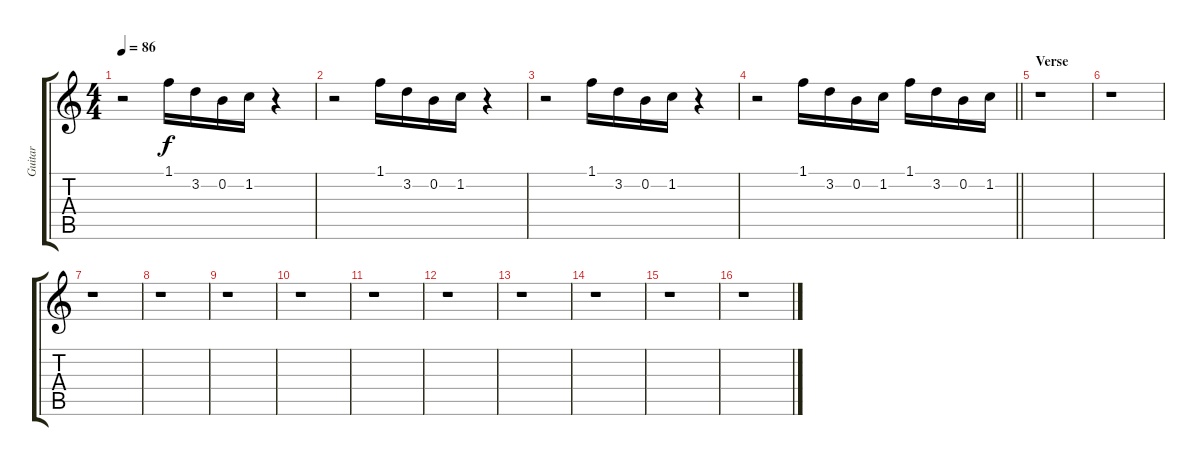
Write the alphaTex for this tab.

\track ("Guitar" "Guitar") {instrument electricguitarclean}
\staff {score tabs}
\tuning (E4 B3 G3 D3 A2 E2) {hide}
\ts (4 4)
\tempo 86
\clef g2
\ks c
r.2{dy f} 1.1.16 3.2.16 0.2.16 1.2.16 r.4 |
r.2 1.1.16 3.2.16 0.2.16 1.2.16 r.4 |
r.2 1.1.16 3.2.16 0.2.16 1.2.16 r.4 |
\barLineRight lightlight
r.2 1.1.16 3.2.16 0.2.16 1.2.16 1.1.16 3.2.16 0.2.16 1.2.16 |
\section ("" "Verse")
r.1 |
r.1 |
r.1 |
r.1 |
r.1 |
r.1 |
r.1 |
r.1 |
r.1 |
r.1 |
r.1 |
r.1
